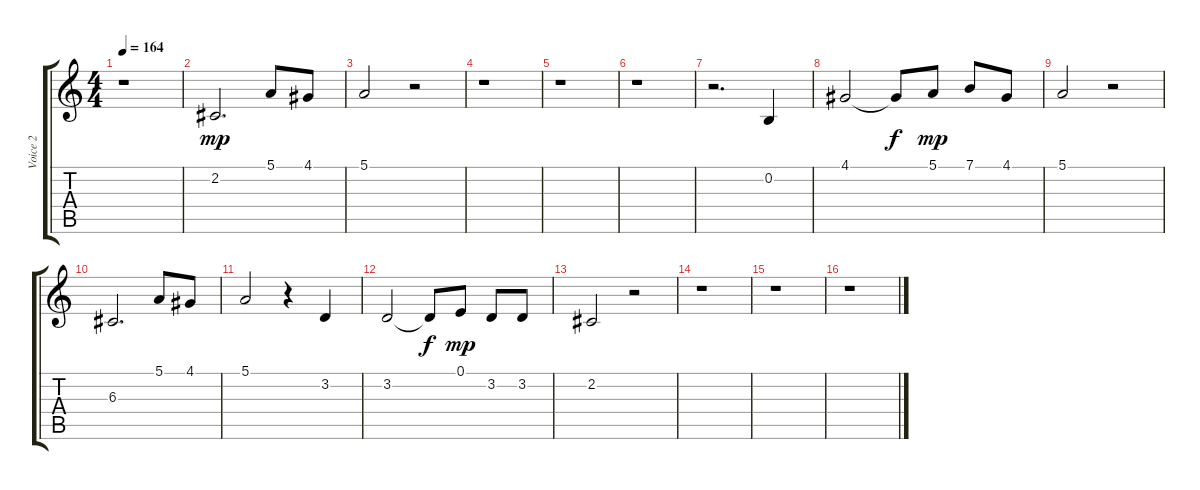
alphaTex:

\track ("Voice 2" "Voice 2") {instrument synthvoice}
\staff {score tabs}
\tuning (E4 B3 G3 D3 A2 E2) {hide}
\ts (4 4)
\tempo 164
\clef g2
\ks c
r.1{dy mp} |
2.2.2{d} 5.1.8 4.1.8 |
5.1.2 r.2 |
r.1 |
r.1 |
r.1 |
r.2{d} 0.2.4 |
4.1.2 4.1{t}.8{dy f} 5.1.8{dy mp} 7.1.8 4.1.8 |
5.1.2 r.2 |
6.3.2{d} 5.1.8 4.1.8 |
5.1.2 r.4 3.2.4 |
3.2.2 3.2{t}.8{dy f} 0.1.8{dy mp} 3.2.8 3.2.8 |
2.2.2 r.2 |
r.1 |
r.1 |
r.1
